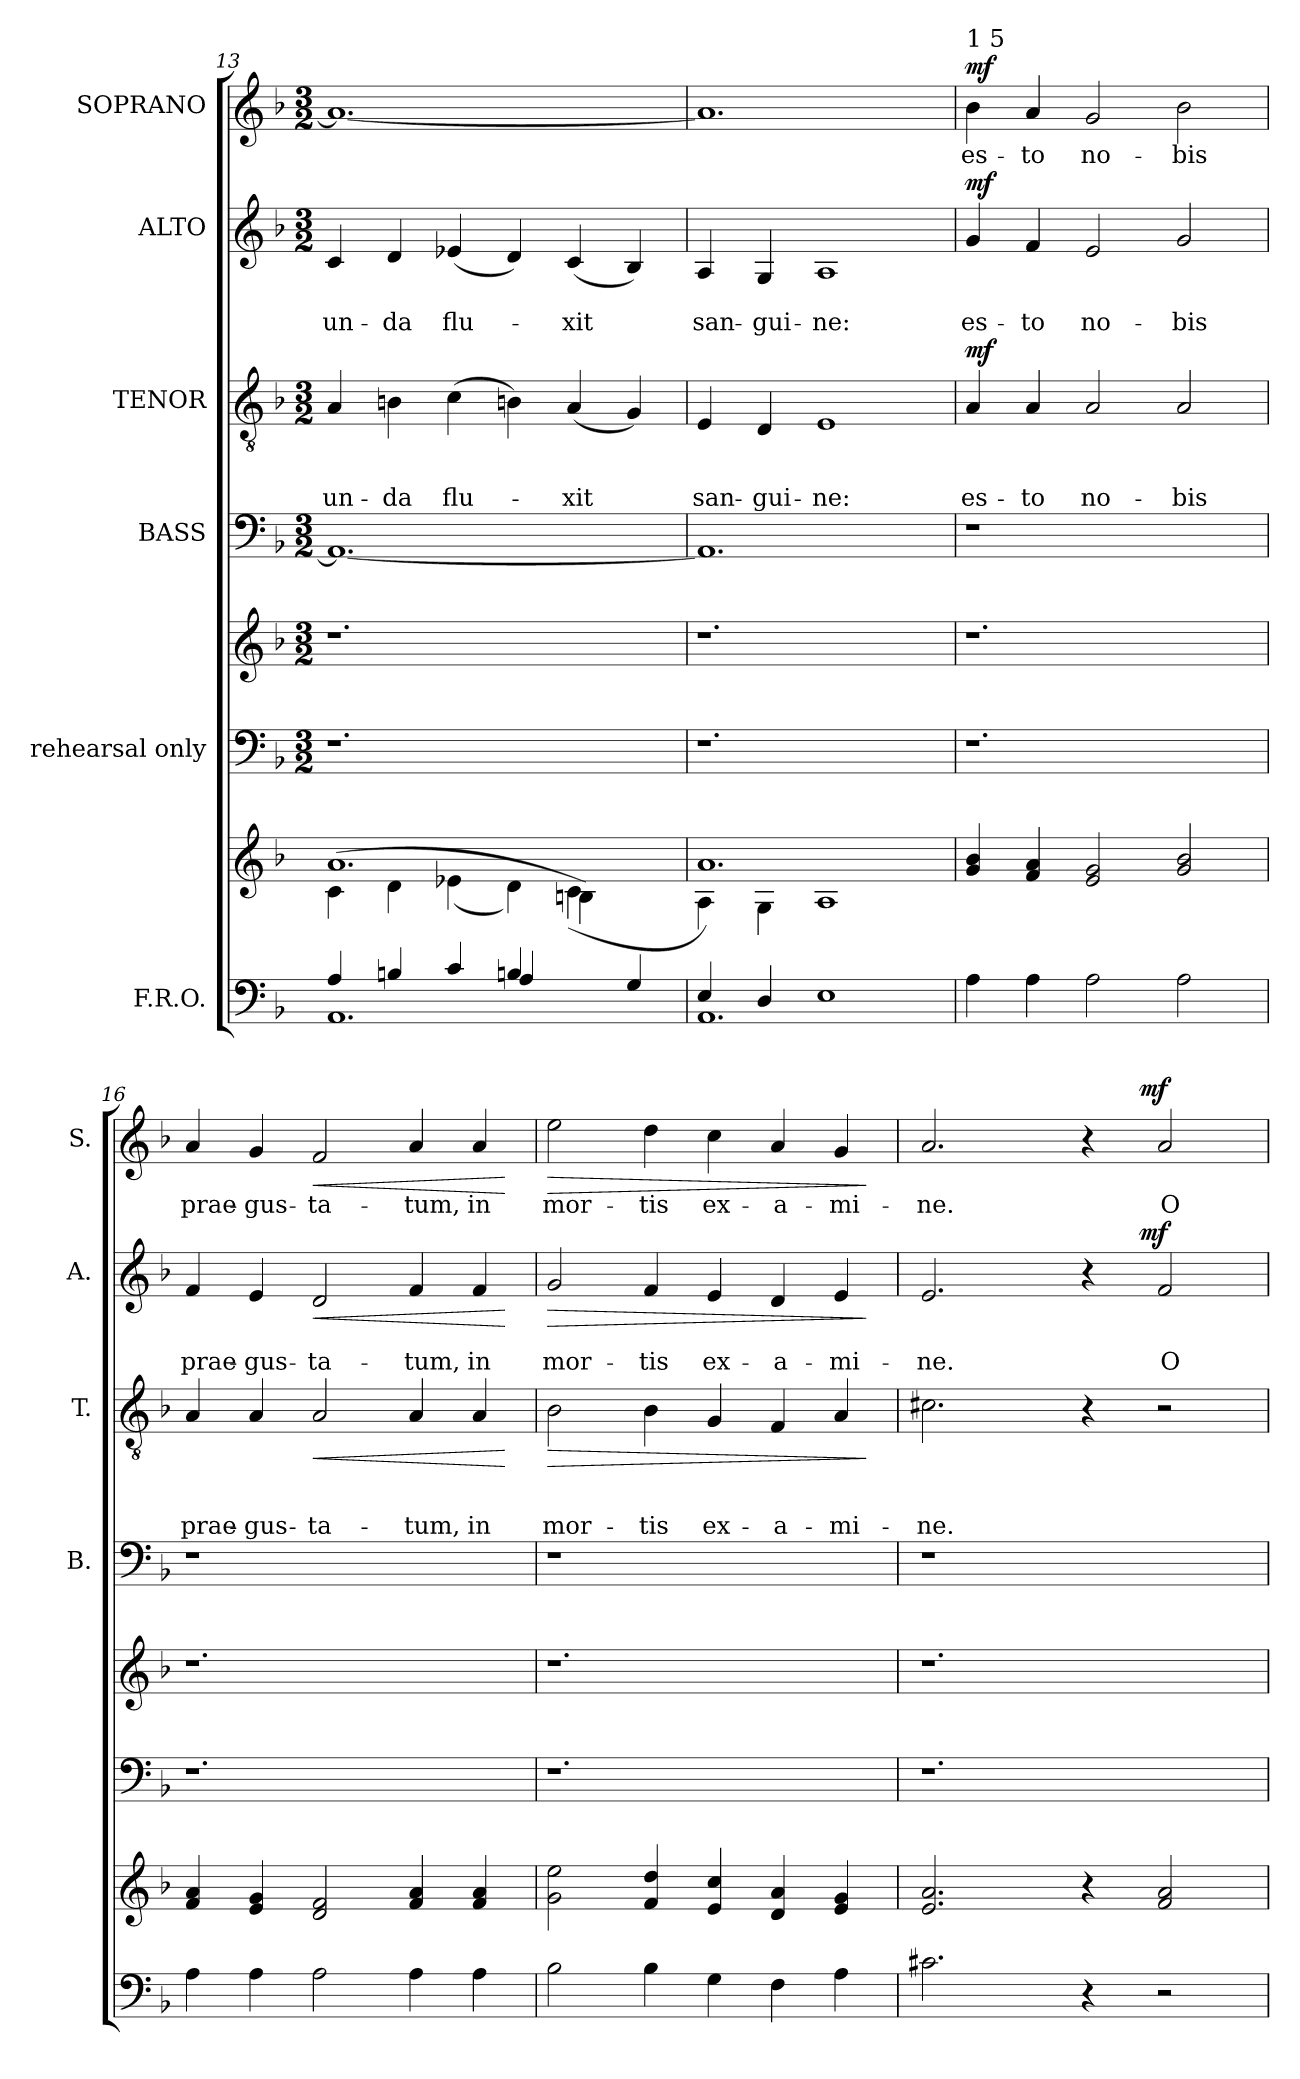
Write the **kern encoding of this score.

**kern	**kern	**kern	**kern	**kern	**text	**kern	**text	**text	**text	**dynam	**kern	**text	**text	**dynam	**kern	**text	**dynam
*part6	*part6	*part5	*part5	*part4	*part4	*part3	*part3	*part3	*part3	*part3	*part2	*part2	*part2	*part2	*part1	*part1	*part1
*staff8	*staff7	*staff6	*staff5	*staff4	*staff4	*staff3	*staff3	*staff3	*staff3	*staff3	*staff2	*staff2	*staff2	*staff2	*staff1	*staff1	*staff1
*I"F.R.O.	*	*I"rehearsal only	*	*I"BASS	*	*I"TENOR	*	*	*	*	*I"ALTO	*	*	*	*I"SOPRANO	*	*
*	*	*	*	*I'B.	*	*I'T.	*	*	*	*	*I'A.	*	*	*	*I'S.	*	*
*clefF4	*clefG2	*clefF4	*clefG2	*clefF4	*	*clefGv2	*	*	*	*	*clefG2	*	*	*	*clefG2	*	*
*k[b-]	*k[b-]	*k[b-]	*k[b-]	*k[b-]	*	*k[b-]	*	*	*	*	*k[b-]	*	*	*	*k[b-]	*	*
*F:	*F:	*F:	*F:	*F:	*	*F:	*	*	*	*	*F:	*	*	*	*F:	*	*
*	*	*M3/2	*M3/2	*M3/2	*	*M3/2	*	*	*	*	*M3/2	*	*	*	*M3/2	*	*
=13	=13	=13	=13	=13	=13	=13	=13	=13	=13	=13	=13	=13	=13	=13	=13	=13	=13
*^	*^	*	*	*	*	*	*	*	*	*	*	*	*	*	*	*	*
*	*^	*	*^	*	*	*	*	*	*	*	*	*	*	*	*	*	*	*	*
!	!	!	!	!	!	!	!	!	!	!	!	!	!LO:LY:b	!	!	!	!LO:LY:b	!	!	!	!
1.AA	4A/	2.ryy	(>1.a	4c\	1ryy	1.r	1.r	1.AA_	.	4A/	.	.	un-	.	4c/	.	un-	.	1.a_	.	.
!	!	!	!	!	!	!	!	!	!	!	!	!	!LO:LY:b	!	!	!	!LO:LY:b	!	!	!	!
.	4Bn/	.	.	4d\	.	.	.	.	.	4Bn\	.	.	-da	.	4d/	.	-da	.	.	.	.
!	!	!	!	!	!	!	!	!	!	!	!	!	!LO:LY:b	!	!	!	!LO:LY:b	!	!	!	!
.	4c/	.	.	(<4e-X\	.	.	.	.	.	(>4c\	.	.	flu-	.	(<4e-X/	.	flu-	.	.	.	.
.	4Bn/	4A/	.	4d\)	.	.	.	.	.	4Bn\)	.	.	.	.	4d/)	.	.	.	.	.	.
!	!	!	!	!	!	!	!	!	!	!	!	!	!LO:LY:b	!	!	!	!LO:LY:b	!	!	!	!
.	2ryy	4ryy	.	(<4c\	4B\)	.	.	.	.	(<4A/	.	.	-xit	.	(<4c/	.	-xit	.	.	.	.
.	.	4G/	.	4ryy	4ryy	.	.	.	.	4G/)	.	.	.	.	4B-/)	.	.	.	.	.	.
=14	=14	=14	=14	=14	=14	=14	=14	=14	=14	=14	=14	=14	=14	=14	=14	=14	=14	=14	=14	=14	=14
!	!	!	!	!	!	!	!	!	!	!	!	!	!LO:LY:b	!	!	!	!LO:LY:b	!	!	!	!
*	*v	*v	*	*	*	*	*	*	*	*	*	*	*	*	*	*	*	*	*	*	*
*	*	*	*v	*v	*	*	*	*	*	*	*	*	*	*	*	*	*	*	*	*
1.AA	4E/	1.a)	4A\	1.r	1.r	1.AA]	.	4E/	.	.	san-	.	4A/	.	san-	.	1.a]	.	.
!	!	!	!	!	!	!	!	!	!	!	!LO:LY:b	!	!	!	!LO:LY:b	!	!	!	!
.	4D/	.	4G\	.	.	.	.	4D/	.	.	-gui-	.	4G/	.	-gui-	.	.	.	.
!	!	!	!	!	!	!	!	!	!	!	!LO:LY:b	!	!	!	!LO:LY:b	!	!	!	!
.	1E	.	1A	.	.	.	.	1E	.	.	-ne:	.	1A	.	-ne:	.	.	.	.
!!LO:LB:g=z
=15	=15	=15	=15	=15	=15	=15	=15	=15	=15	=15	=15	=15	=15	=15	=15	=15	=15	=15	=15
!	!	!	!	!	!	!	!	!	!	!	!	!	!	!	!	!	!LO:TX:a:t=1 5	!	!
!	!	!	!	!	!	!LO:N:vis=1	!	!	!	!	!LO:LY:b	!LO:DY:a	!	!	!LO:LY:b	!LO:DY:a	!	!LO:LY:b	!LO:DY:a
*v	*v	*	*	*	*	*	*	*	*	*	*	*	*	*	*	*	*	*	*
*	*v	*v	*	*	*	*	*	*	*	*	*	*	*	*	*	*	*	*
4A\	4g/ 4b-/	1.r	1.r	1.r	.	4A/	.	.	es-	mf	4g/	.	es-	mf	4b-\	es-	mf
!	!	!	!	!	!	!	!	!	!LO:LY:b	!	!	!	!LO:LY:b	!	!	!LO:LY:b	!
4A\	4f/ 4a/	.	.	.	.	4A/	.	.	-to	.	4f/	.	-to	.	4a/	-to	.
!	!	!	!	!	!	!	!	!	!LO:LY:b	!	!	!	!LO:LY:b	!	!	!LO:LY:b	!
2A\	2e/ 2g/	.	.	.	.	2A/	.	.	no-	.	2e/	.	no-	.	2g/	no-	.
!	!	!	!	!	!	!	!	!	!LO:LY:b	!	!	!	!LO:LY:b	!	!	!LO:LY:b	!
2A\	2g/ 2b-/	.	.	.	.	2A/	.	.	-bis	.	2g/	.	-bis	.	2b-\	-bis	.
=16	=16	=16	=16	=16	=16	=16	=16	=16	=16	=16	=16	=16	=16	=16	=16	=16	=16
!	!	!	!	!LO:N:vis=1	!	!	!	!	!LO:LY:b	!	!	!	!LO:LY:b	!	!	!LO:LY:b	!
4A\	4f/ 4a/	1.r	1.r	1.r	.	4A/	.	.	prae-	.	4f/	.	prae-	.	4a/	prae-	.
!	!	!	!	!	!	!	!	!	!LO:LY:b:rj	!	!	!	!LO:LY:b:rj	!	!	!LO:LY:b:rj	!
4A\	4e/ 4g/	.	.	.	.	4A/	.	.	-gus-	.	4e/	.	-gus-	.	4g/	-gus-	.
!	!	!	!	!	!	!	!	!	!LO:LY:b	!LO:HP:b	!	!	!LO:LY:b	!LO:HP:b	!	!LO:LY:b	!LO:HP:b
2A\	2d/ 2f/	.	.	.	.	2A/	.	.	-ta-	<	2d/	.	-ta-	<	2f/	-ta-	<
!	!	!	!	!	!	!	!	!	!LO:LY:b	!	!	!	!LO:LY:b	!	!	!LO:LY:b	!
4A\	4f/ 4a/	.	.	.	.	4A/	.	.	-tum,	.	4f/	.	-tum,	.	4a/	-tum,	.
!	!	!	!	!	!	!	!	!	!LO:LY:b	!	!	!	!LO:LY:b	!	!	!LO:LY:b	!
4A\	4f/ 4a/	.	.	.	.	4A/	.	.	in	.	4f/	.	in	.	4a/	in	.
.	.	.	.	.	.	.	.	.	.	[	.	.	.	[	.	.	[
=17	=17	=17	=17	=17	=17	=17	=17	=17	=17	=17	=17	=17	=17	=17	=17	=17	=17
!	!	!	!	!LO:N:vis=1	!	!	!	!	!LO:LY:b	!LO:HP:b	!	!	!LO:LY:b	!LO:HP:b	!	!LO:LY:b	!LO:HP:b
2B-\	2g\ 2ee\	1.r	1.r	1.r	.	2B-\	.	.	mor-	>	2g/	.	mor-	>	2ee\	mor-	>
!	!	!	!	!	!	!	!	!	!LO:LY:b	!	!	!	!LO:LY:b	!	!	!LO:LY:b	!
4B-\	4f/ 4dd/	.	.	.	.	4B-\	.	.	-tis	.	4f/	.	-tis	.	4dd\	-tis	.
!	!	!	!	!	!	!	!	!	!LO:LY:b	!	!	!	!LO:LY:b	!	!	!LO:LY:b	!
4G\	4e/ 4cc/	.	.	.	.	4G/	.	.	ex-	.	4e/	.	ex-	.	4cc\	ex-	.
!	!	!	!	!	!	!	!	!	!LO:LY:b	!	!	!	!LO:LY:b	!	!	!LO:LY:b	!
4F\	4d/ 4a/	.	.	.	.	4F/	.	.	-a-	.	4d/	.	-a-	.	4a/	-a-	.
!	!	!	!	!	!	!	!	!	!LO:LY:b	!	!	!	!LO:LY:b	!	!	!LO:LY:b	!
4A\	4e/ 4g/	.	.	.	.	4A/	.	.	-mi-	.	4e/	.	-mi-	.	4g/	-mi-	.
.	.	.	.	.	.	.	.	.	.	]	.	.	.	]	.	.	]
=18	=18	=18	=18	=18	=18	=18	=18	=18	=18	=18	=18	=18	=18	=18	=18	=18	=18
!	!	!	!	!LO:N:vis=1	!	!	!	!	!LO:LY:b	!	!	!	!LO:LY:b	!	!	!LO:LY:b	!
*	*	*	*	*	*	*	*	*	*	*	*^	*	*	*	*^	*	*
2.c#X\	2.e/ 2.a/	1.r	1.r	1.r	.	2.c#X\	.	.	-ne.	.	2.e/	2ryy	.	-ne.	.	2.a/	2ryy	-ne.	.
.	.	.	.	.	.	.	.	.	.	.	.	4...ryy	.	.	.	.	4...ryy	.	.
4r	4r	.	.	.	.	4r	.	.	.	.	4r	.	.	.	.	4r	.	.	.
!	!	!	!	!	!	!	!	!	!	!	!	!	!	!	!LO:DY:a	!	!	!	!LO:DY:a
.	.	.	.	.	.	.	.	.	.	.	.	2ryy	.	.	mf	.	2ryy	.	mf
!	!	!	!	!	!	!	!	!	!	!	!	!	!	!LO:LY:b	!	!	!	!LO:LY:b	!
2r	2f/ 2a/	.	.	.	.	2r	.	.	.	.	2f/	.	.	O	.	2a/	.	O	.
.	.	.	.	.	.	.	.	.	.	.	.	32ryy	.	.	.	.	32ryy	.	.
*	*	*	*	*	*	*	*	*	*	*	*v	*v	*	*	*	*	*	*	*
*	*	*	*	*	*	*	*	*	*	*	*	*	*	*	*v	*v	*	*
=	=	=	=	=	=	=	=	=	=	=	=	=	=	=	=	=	=
*-	*-	*-	*-	*-	*-	*-	*-	*-	*-	*-	*-	*-	*-	*-	*-	*-	*-
